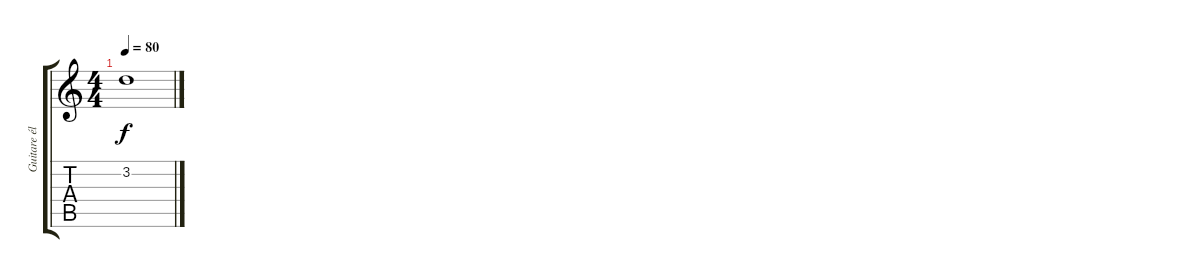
\track ("Guitare éléctrique 1" "Guitare él") {instrument overdrivenguitar}
\staff {score tabs}
\tuning (E4 B3 G3 D3 A2 E2) {hide}
\ts (4 4)
\tempo 80
\clef g2
\ks c
3.2{t}.1{dy f}
